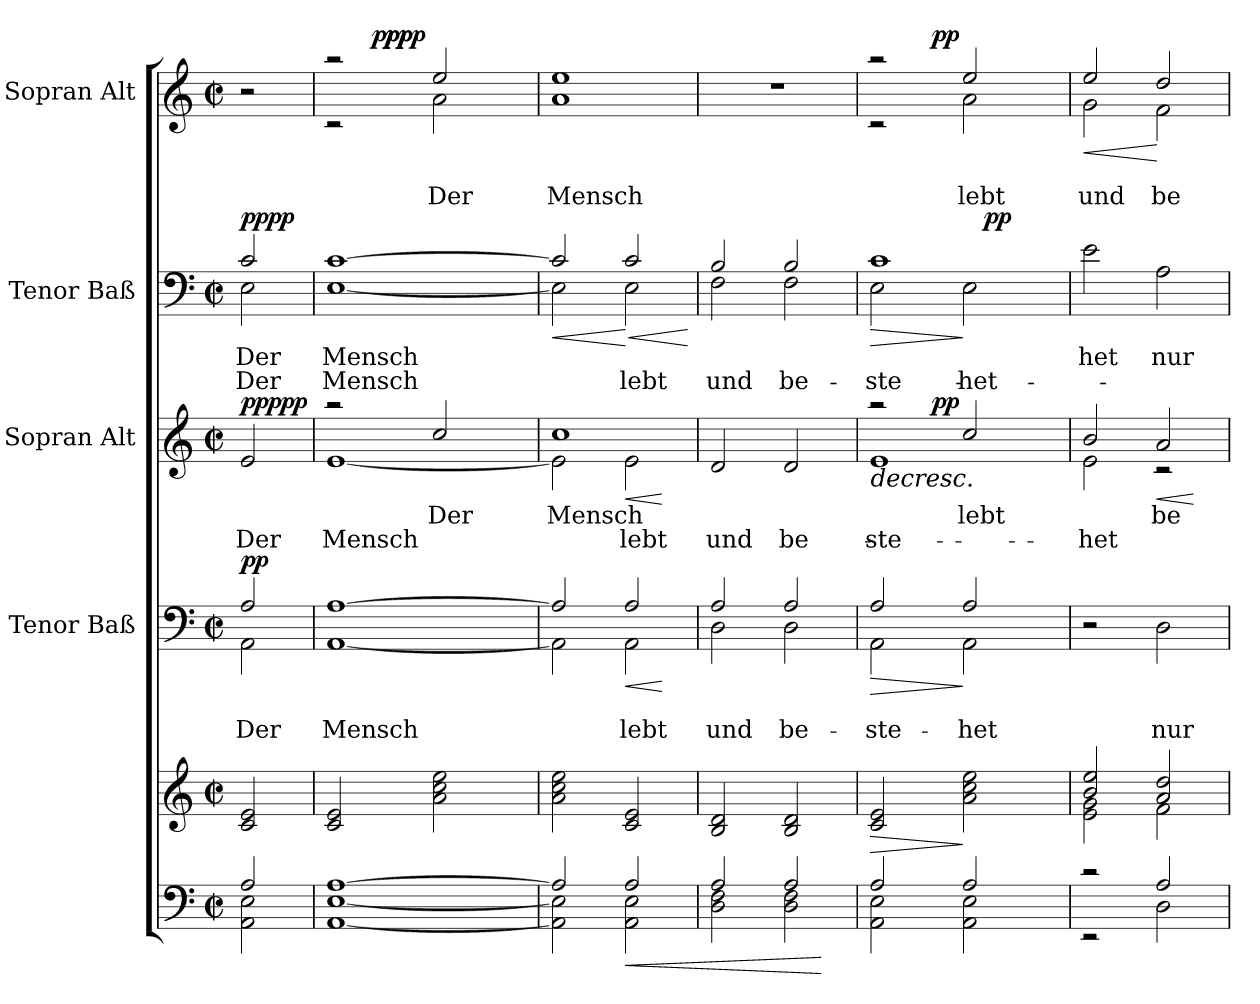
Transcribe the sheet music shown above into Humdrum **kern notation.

**kern	**kern	**dynam	**kern	**text	**text	**dynam	**kern	**text	**text	**dynam	**kern	**text	**text	**dynam	**kern	**text	**text	**dynam
*part5	*part5	*part5	*part4	*part4	*part4	*part4	*part3	*part3	*part3	*part3	*part2	*part2	*part2	*part2	*part1	*part1	*part1	*part1
*staff6	*staff5	*staff5/6	*staff4	*staff4	*staff4	*staff4	*staff3	*staff3	*staff3	*staff3	*staff2	*staff2	*staff2	*staff2	*staff1	*staff1	*staff1	*staff1
*	*	*	*I"Tenor Baß	*	*	*	*I"Sopran Alt	*	*	*	*I"Tenor Baß	*	*	*	*I"Sopran Alt	*	*	*
*clefF4	*clefG2	*	*clefF4	*	*	*	*clefG2	*	*	*	*clefF4	*	*	*	*clefG2	*	*	*
*k[]	*k[]	*	*k[]	*	*	*	*k[]	*	*	*	*k[]	*	*	*	*k[]	*	*	*
*a:	*a:	*	*a:	*	*	*	*a:	*	*	*	*a:	*	*	*	*a:	*	*	*
*M2/2	*M2/2	*	*M2/2	*	*	*	*M2/2	*	*	*	*M2/2	*	*	*	*M2/2	*	*	*
*met(c|)	*met(c|)	*	*met(c|)	*	*	*	*met(c|)	*	*	*	*met(c|)	*	*	*	*met(c|)	*	*	*
=	=	=	=	=	=	=	=	=	=	=	=	=	=	=	=	=	=	=
*^	*	*	*^	*	*	*	*	*	*	*	*^	*	*	*	*	*	*	*
!	!	!	!	!	!	!	!	!LO:DY:a	!	!	!	!LO:DY:a	!	!	!	!	!	!	!	!	!
!	!	!	!	!	!	!	!	!	!	!	!	!LO:DY:n=1:b	!	!	!	!	!LO:DY:a	!	!	!	!
!	!	!	!	!	!	!	!	!	!	!	!	!	!	!	!	!	!LO:DY:n=1:b	!	!	!	!
2A/	2AA\ 2E\	2c/ 2e/	.	2A/	2AA\	.	Der	pp	2e/	.	Der	ppp pp	2c/	2E\	Der	Der	pp pp	2r	.	.	.
=1	=1	=1	=1	=1	=1	=1	=1	=1	=1	=1	=1	=1	=1	=1	=1	=1	=1	=1	=1	=1	=1
*	*	*	*	*	*	*	*	*	*^	*	*	*	*	*	*	*	*	*^	*	*	*
*	*	*	*	*	*	*	*	*	*	*	*	*	*	*	*	*	*	*	*	*^	*	*	*
*	*	*	*	*	*	*	*	*	*	*	*	*	*	*	*	*	*	*	*	*	*^	*	*	*
[>1A	[<1AA [<1E	2c/ 2e/	.	[>1A	[<1AA	.	Mensch	.	2raa	[<1e	.	Mensch	.	[>1c	[<1E	Mensch	Mensch	.	2raa	2rc	8..ryy	4ryy	.	.	.
!	!	!	!	!	!	!	!	!	!	!	!	!	!	!	!	!	!	!	!	!	!	!	!	!	!LO:DY:b
.	.	.	.	.	.	.	.	.	.	.	.	.	.	.	.	.	.	.	.	.	2ryy	.	.	.	ppp
!	!	!	!	!	!	!	!	!	!	!	!	!	!	!	!	!	!	!	!	!	!	!	!	!	!LO:DY:a
.	.	.	.	.	.	.	.	.	.	.	.	.	.	.	.	.	.	.	.	.	.	2.ryy	.	.	ppp
.	.	2a\ 2cc\ 2ee\	.	.	.	.	.	.	2cc/	.	Der	.	.	.	.	.	.	.	2ee/	2a\	.	.	.	Der	.
.	.	.	.	.	.	.	.	.	.	.	.	.	.	.	.	.	.	.	.	.	4ryy	.	.	.	.
.	.	.	.	.	.	.	.	.	.	.	.	.	.	.	.	.	.	.	.	.	32ryy	.	.	.	.
=2	=2	=2	=2	=2	=2	=2	=2	=2	=2	=2	=2	=2	=2	=2	=2	=2	=2	=2	=2	=2	=2	=2	=2	=2	=2
!	!	!	!	!	!	!	!	!	!	!	!	!	!	!	!	!	!	!LO:HP:b	!	!	!	!	!	!	!
*	*	*	*	*	*	*	*	*	*	*	*	*	*	*	*	*	*	*	*	*v	*v	*v	*	*	*
2A/]	2AA\] 2E\]	2a\ 2cc\ 2ee\	.	2A/]	2AA\]	.	.	.	1cc	2e\]	Mensch	.	.	2c/]	2E\]	.	.	<	1ee	1a	.	Mensch	.
!	!	!	!LO:HP:b=2	!	!	!	!	!LO:HP:b	!	!	!	!	!LO:HP:b	!	!	!	!	!LO:HP:b	!	!	!	!	!
2A/	2AA\ 2E\	2c/ 2e/	<	2A/	2AA\	.	lebt	<	.	2e\	.	lebt	<	2c/	2E\	.	lebt	< [	.	.	.	.	.
*	*	*	*	*v	*v	*	*	*	*	*	*	*	*	*v	*v	*	*	*	*v	*v	*	*	*
*v	*v	*	*	*	*	*	*	*v	*v	*	*	*	*	*	*	*	*	*	*	*
.	.	.	.	.	.	[	.	.	.	[	.	.	.	[	.	.	.	.
=3	=3	=3	=3	=3	=3	=3	=3	=3	=3	=3	=3	=3	=3	=3	=3	=3	=3	=3
*^	*	*	*^	*	*	*	*	*	*	*	*^	*	*	*	*	*	*	*
2A/	2D\ 2F\	2B/ 2d/	.	2A/	2D\	.	und	.	2d/	.	und	.	2B/	2F\	.	und	.	1r	.	.	.
2A/	2D\ 2F\	2B/ 2d/	.	2A/	2D\	.	be-	.	2d/	.	be-	.	2B/	2F\	.	be-	.	.	.	.	.
*v	*v	*	*	*v	*v	*	*	*	*	*	*	*	*v	*v	*	*	*	*	*	*	*
.	.	[	.	.	.	.	.	.	.	.	.	.	.	.	.	.	.	.
=4	=4	=4	=4	=4	=4	=4	=4	=4	=4	=4	=4	=4	=4	=4	=4	=4	=4	=4
*^	*	*	*	*	*	*	*	*	*	*	*	*	*	*	*	*	*	*
!	!	!	!LO:HP:b	!	!	!	!LO:HP:b	!	!	!	!LO:HP:b	!	!	!	!LO:HP:b	!	!	!	!
*	*	*	*	*^	*	*	*	*^	*	*	*	*^	*	*	*	*^	*	*	*
*	*	*	*	*	*	*	*	*	*	*^	*	*	*	*	*^	*	*	*	*	*^	*	*	*
2A/	2AA\ 2E\	2c/ 2e/	>	2A/	2AA\	.	-ste-	>	2raa	1e	4.ryy	.	-ste-	>	1c	2E\	2ryy	.	-ste-	>	2raa	2rc	4.ryy	.	.	.
!	!	!	!	!	!	!	!	!	!	!	!	!	!	!LO:DY:a	!	!	!	!	!	!	!	!	!	!	!	!LO:DY:a
.	.	.	.	.	.	.	.	.	.	.	2ryy	.	.	pp	.	.	.	.	.	.	.	.	2ryy	.	.	pp
2A/	2AA\ 2E\	2a\ 2cc\ 2ee\	]	2A/	2AA\	.	-het	]	2cc/	.	.	lebt	.	.	.	2E\	16ryy	.	-het	]	2ee/	2a\	.	.	lebt	.
!	!	!	!	!	!	!	!	!	!	!	!	!	!	!	!	!	!	!	!	!LO:DY:b	!	!	!	!	!	!
.	.	.	.	.	.	.	.	.	.	.	.	.	.	.	.	.	4..ryy	.	.	pp	.	.	.	.	.	.
.	.	.	.	.	.	.	.	.	.	.	8ryy	.	.	.	.	.	.	.	.	.	.	.	8ryy	.	.	.
*v	*v	*	*	*v	*v	*	*	*	*	*	*	*	*	*	*	*	*	*	*	*	*	*	*	*	*	*
.	.	.	.	.	.	.	.	.	.	.	.	]	.	.	.	.	.	.	.	.	.	.	.	.
=5	=5	=5	=5	=5	=5	=5	=5	=5	=5	=5	=5	=5	=5	=5	=5	=5	=5	=5	=5	=5	=5	=5	=5	=5
*^	*^	*	*	*	*	*	*	*	*	*	*	*	*	*	*	*	*	*	*	*	*	*	*	*
!	!	!	!	!	!	!	!	!	!	!	!	!	!	!	!	!	!	!	!	!	!	!	!	!	!	!LO:HP:b
!	!	!	!	!	!	!	!	!	!	!	!	!	!	!	!	!	!	!	!	!	!	!	!	!	!	!LO:HP:n=1:b
*	*	*	*	*	*	*	*	*	*	*v	*v	*	*	*	*	*	*	*	*	*	*	*v	*v	*	*	*
*	*	*	*	*	*	*	*	*	*	*	*	*	*	*v	*v	*v	*	*	*	*	*	*	*	*
2rc	2rEE	2b/ 2ee/	2e\ 2g\	.	2r	.	.	.	2b/	2e\	.	-het	.	2e\	-het	.	.	2ee/	2g\	.	und	< <
!	!	!	!	!	!	!	!	!	!	!	!	!	!LO:HP:b	!	!	!	!	!	!	!	!	!
2A/	2D\	2a/ 2dd/	2f\	.	2D\	.	nur	.	2a/	2rc	be-	.	<	2A\	nur	.	.	2dd/	2f\	.	be-	[
*v	*v	*	*	*	*	*	*	*	*v	*v	*	*	*	*	*	*	*	*v	*v	*	*	*
*	*v	*v	*	*	*	*	*	*	*	*	*	*	*	*	*	*	*	*	*
.	.	.	.	.	.	.	.	.	.	[	.	.	.	.	.	.	.	[
=	=	=	=	=	=	=	=	=	=	=	=	=	=	=	=	=	=	=
*-	*-	*-	*-	*-	*-	*-	*-	*-	*-	*-	*-	*-	*-	*-	*-	*-	*-	*-
